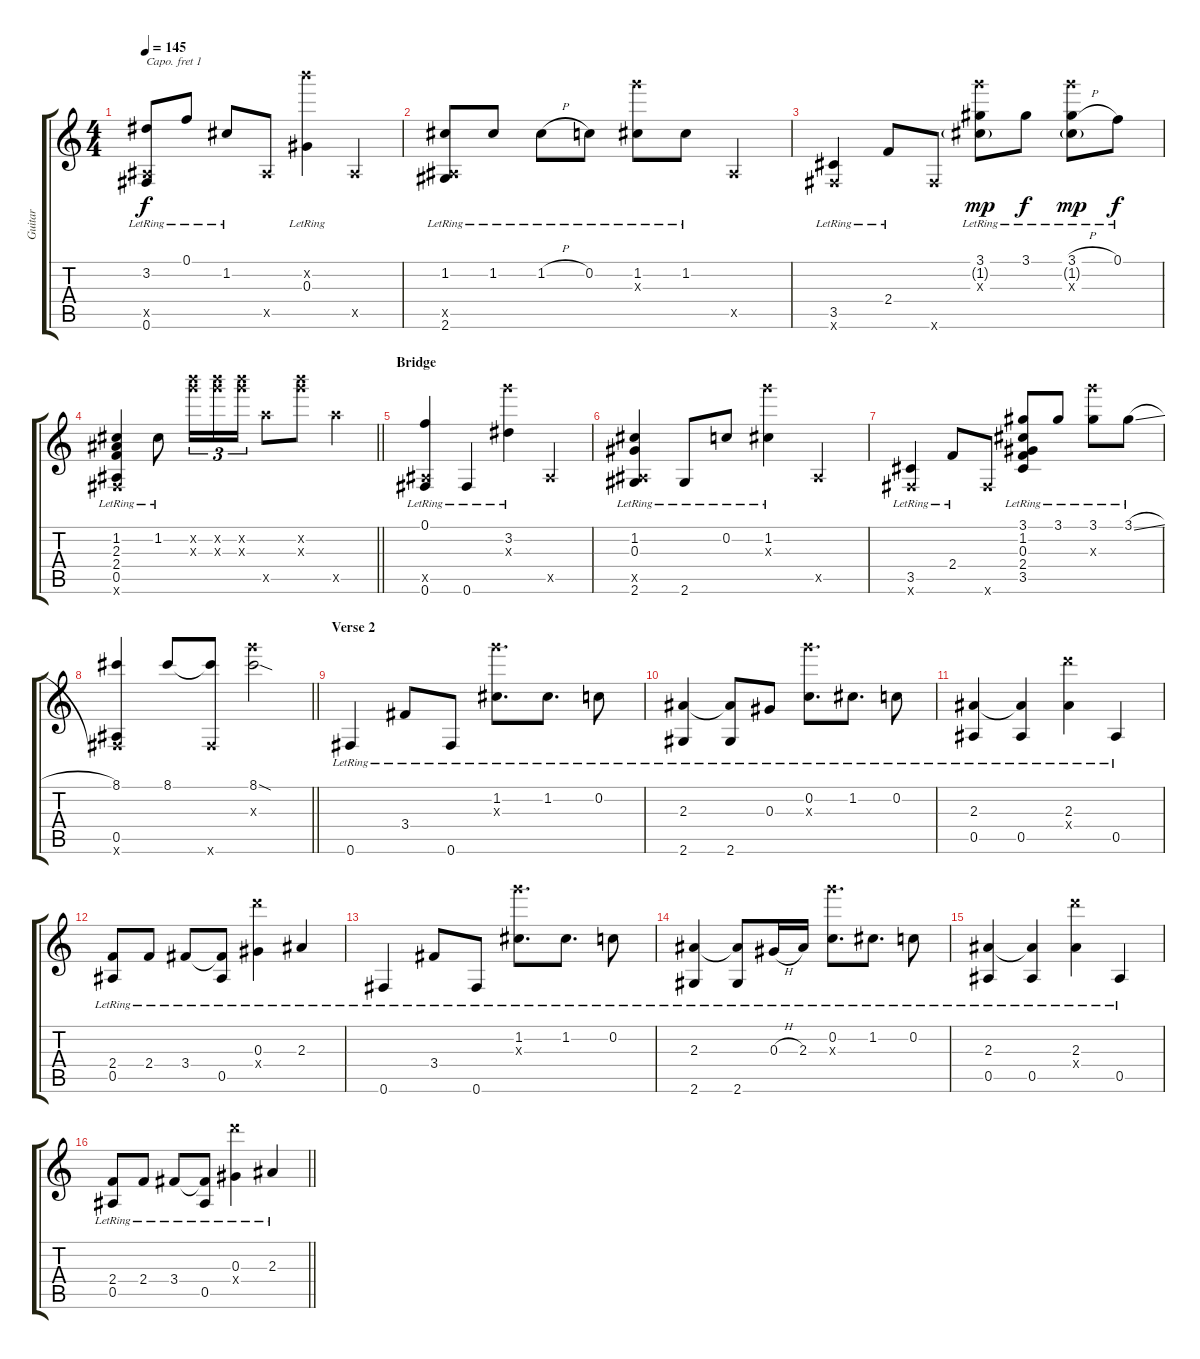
\track ("Guitar" "Guitar") {instrument acousticguitarsteel}
\staff {score tabs}
\capo 1
\tuning (E4 B3 G3 D3 A2 F2) {hide}
\ts (4 4)
\tempo 145
\clef g2
\ks c
(3.2{lr} 0.5{x} 0.6{lr}).8{dy f} 0.1{lr}.8 1.2{lr}.8 0.5{x}.8 (23.2{x} 0.3{lr}).4 0.5{x}.4 |
(1.2{lr} 0.5{x} 2.6).8 1.2{lr}.8 1.2{h lr}.8 0.2{lr}.8 (1.2{lr} 23.3{x}).8 1.2{lr}.8 0.5{x}.4 |
(3.5{lr} 0.6{x}).4 2.4{lr}.8 0.6{x}.8 (3.1{lr} 1.2{g lr} 23.3{x}).8{dy mp} 3.1{lr}.8{dy f} (3.1{h lr} 1.2{g lr} 23.3{x}).8{dy mp} 0.1{lr}.8{dy f} |
\barLineRight lightlight
(1.2{lr} 2.3{lr} 2.4 0.5 0.6{x}).4 1.2{lr}.8 (23.2{x} 23.3{x}).16{tu (3 2)} (23.2{x} 23.3{x}).16{tu (3 2)} (23.2{x} 23.3{x}).16{tu (3 2)} 23.5{x}.8 (23.2{x} 23.3{x}).8 23.5{x}.4 |
\section ("" "Bridge")
(0.1{lr} 0.5{x} 0.6{lr}).4 0.6{lr}.4 (3.2{lr} 23.3{x}).4 0.5{x}.4 |
(1.2{lr} 0.3{lr} 0.5{x} 2.6{lr}).4 2.6{lr}.8 0.2{lr}.8 (1.2{lr} 23.3{x}).4 0.5{x}.4 |
(3.5{lr} 0.6{x}).4 2.4{lr}.8 0.6{x}.8 (3.1{lr} 1.2{lr} 0.3{lr} 2.4{lr} 3.5{lr}).8 3.1{lr}.8 (3.1{lr} 23.3{x}).8 3.1{sl lr}.8 |
\barLineRight lightlight
(8.1 0.5 0.6{x}).4 8.1.8 (8.1{t} 0.6{x}).8 (8.1{sod} 23.3{x}).2 |
\section ("" "Verse 2")
0.6{lr}.4 3.4{lr}.8 0.6{lr}.8 (1.2{lr} 23.3{x}).8{d} 1.2{lr}.8{d} 0.2{lr}.8 |
(2.3{lr} 2.6{lr}).4 (2.3{t} 2.6{lr}).8 0.3{lr}.8 (0.2{lr} 23.3{x}).8{d} 1.2{lr}.8{d} 0.2{lr}.8 |
(2.3{lr} 0.5{lr}).4 (2.3{t} 0.5{lr}).4 (2.3{lr} 23.4{x}).4 0.5{lr}.4 |
(2.4{lr} 0.5{lr}).8 2.4{lr}.8 3.4{lr}.8 (3.4{t} 0.5{lr}).8 (0.3{lr} 23.4{x}).4 2.3{lr}.4 |
0.6{lr}.4 3.4{lr}.8 0.6{lr}.8 (1.2{lr} 23.3{x}).8{d} 1.2{lr}.8{d} 0.2{lr}.8 |
(2.3{lr} 2.6{lr}).4 (2.3{t} 2.6{lr}).8 0.3{h lr}.16 2.3{lr}.16 (0.2{lr} 23.3{x}).8{d} 1.2{lr}.8{d} 0.2{lr}.8 |
(2.3{lr} 0.5{lr}).4 (2.3{t} 0.5{lr}).4 (2.3{lr} 23.4{x}).4 0.5{lr}.4 |
\barLineRight lightlight
(2.4{lr} 0.5{lr}).8 2.4{lr}.8 3.4{lr}.8 (3.4{t} 0.5{lr}).8 (0.3{lr} 23.4{x}).4 2.3{lr}.4
